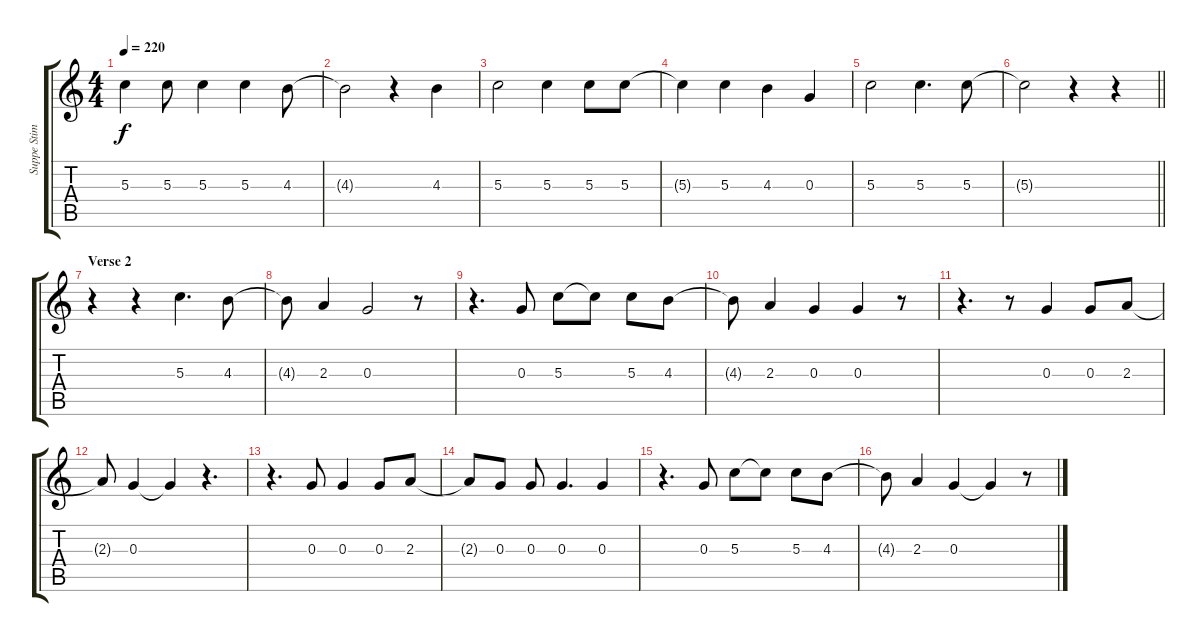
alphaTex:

\track ("Suppe Stimme" "Suppe Stim") {instrument overdrivenguitar}
\staff {score tabs}
\tuning (E4 B3 G3 D3 A2 E2) {hide}
\ts (4 4)
\tempo 220
\clef g2
\ks c
5.3.4{dy f} 5.3.8 5.3.4 5.3.4 4.3.8 |
4.3{t}.2 r.4 4.3.4 |
5.3.2 5.3.4 5.3.8 5.3.8 |
5.3{t}.4 5.3.4 4.3.4 0.3.4 |
5.3.2 5.3.4{d} 5.3.8 |
\barLineRight lightlight
5.3{t}.2 r.4 r.4 |
\section ("" "Verse 2")
r.4 r.4 5.3.4{d} 4.3.8 |
4.3{t}.8 2.3.4 0.3.2 r.8 |
r.4{d} 0.3.8 5.3.8 5.3{t}.8 5.3.8 4.3.8 |
4.3{t}.8 2.3.4 0.3.4 0.3.4 r.8 |
r.4{d} r.8 0.3.4 0.3.8 2.3.8 |
2.3{t}.8 0.3.4 0.3{t}.4 r.4{d} |
r.4{d} 0.3.8 0.3.4 0.3.8 2.3.8 |
2.3{t}.8 0.3.8 0.3.8 0.3.4{d} 0.3.4 |
r.4{d} 0.3.8 5.3.8 5.3{t}.8 5.3.8 4.3.8 |
4.3{t}.8 2.3.4 0.3.4 0.3{t}.4 r.8
